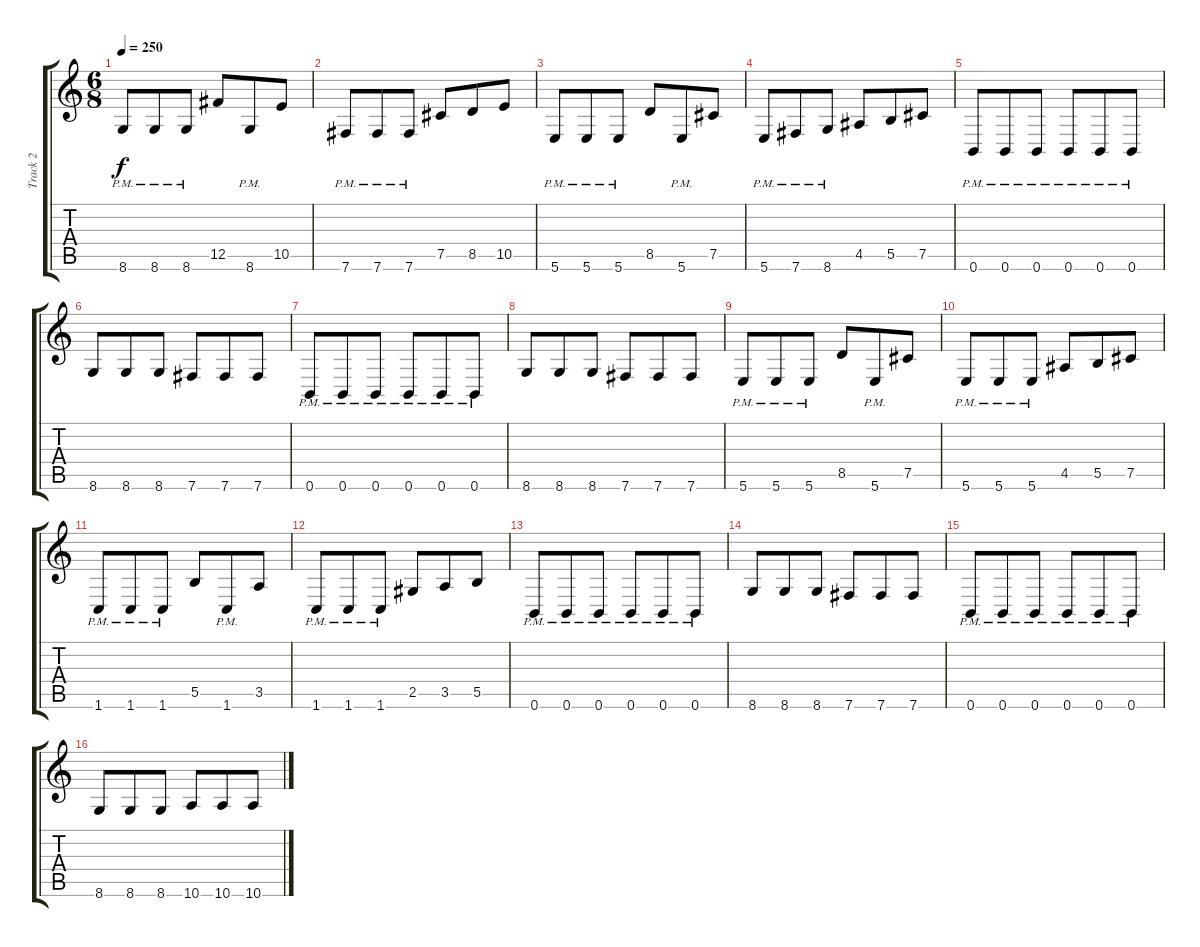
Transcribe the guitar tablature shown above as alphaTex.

\track ("Track 2" "Track 2") {instrument distortionguitar}
\staff {score tabs}
\tuning (Db4 Ab3 E3 B2 Gb2 B1) {hide}
\ts (6 8)
\tempo 250
\clef g2
\ks c
8.6{pm}.8{dy f} 8.6{pm}.8 8.6{pm}.8 12.5.8 8.6{pm}.8 10.5.8 |
7.6{pm}.8 7.6{pm}.8 7.6{pm}.8 7.5.8 8.5.8 10.5.8 |
5.6{pm}.8 5.6{pm}.8 5.6{pm}.8 8.5.8 5.6{pm}.8 7.5.8 |
5.6{pm}.8 7.6{pm}.8 8.6{pm}.8 4.5.8 5.5.8 7.5.8 |
0.6{pm}.8 0.6{pm}.8 0.6{pm}.8 0.6{pm}.8 0.6{pm}.8 0.6{pm}.8 |
8.6.8 8.6.8 8.6.8 7.6.8 7.6.8 7.6.8 |
0.6{pm}.8 0.6{pm}.8 0.6{pm}.8 0.6{pm}.8 0.6{pm}.8 0.6{pm}.8 |
8.6.8 8.6.8 8.6.8 7.6.8 7.6.8 7.6.8 |
5.6{pm}.8 5.6{pm}.8 5.6{pm}.8 8.5.8 5.6{pm}.8 7.5.8 |
5.6{pm}.8 5.6{pm}.8 5.6{pm}.8 4.5.8 5.5.8 7.5.8 |
1.6{pm}.8 1.6{pm}.8 1.6{pm}.8 5.5.8 1.6{pm}.8 3.5.8 |
1.6{pm}.8 1.6{pm}.8 1.6{pm}.8 2.5.8 3.5.8 5.5.8 |
0.6{pm}.8 0.6{pm}.8 0.6{pm}.8 0.6{pm}.8 0.6{pm}.8 0.6{pm}.8 |
8.6.8 8.6.8 8.6.8 7.6.8 7.6.8 7.6.8 |
0.6{pm}.8 0.6{pm}.8 0.6{pm}.8 0.6{pm}.8 0.6{pm}.8 0.6{pm}.8 |
8.6.8 8.6.8 8.6.8 10.6.8 10.6.8 10.6.8
